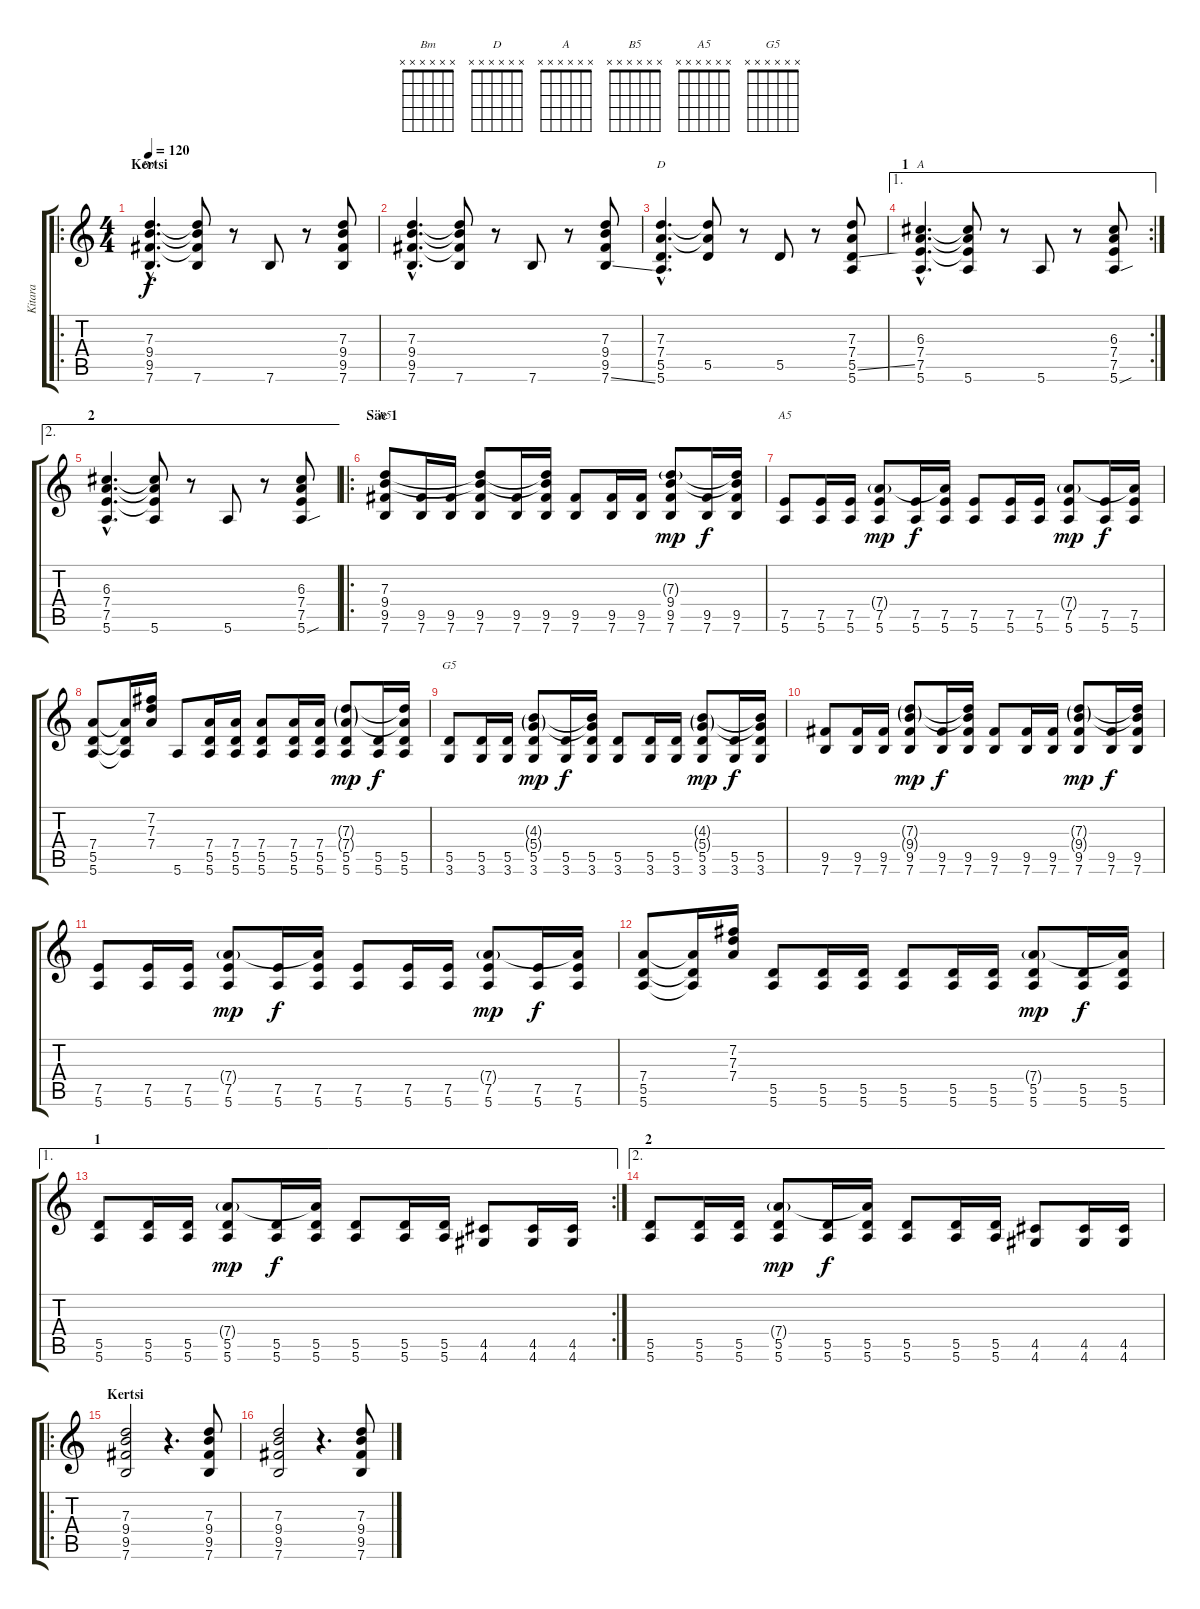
\track ("Kitara" "Kitara") {instrument overdrivenguitar}
\staff {score tabs}
\tuning (E4 B3 G3 D3 A2 E2) {hide}
\chord ("Bm" x x x x x x)
\chord ("D" x x x x x x)
\chord ("A" x x x x x x)
\chord ("B5" x x x x x x)
\chord ("A5" x x x x x x)
\chord ("G5" x x x x x x)
\ro
\ts (4 4)
\section ("" "Kertsi")
\tempo 120
\clef g2
\ks c
(7.3{hac} 9.4{hac} 9.5{hac} 7.6{hac}).4{d ch "Bm" dy f} (7.3{t} 9.4{t} 9.5{t} 7.6).8 r.8 7.6.8 r.8 (7.3 9.4 9.5 7.6).8 |
(7.3{hac} 9.4{hac} 9.5{hac} 7.6{hac}).4{d} (7.3{t} 9.4{t} 9.5{t} 7.6).8 r.8 7.6.8 r.8 (7.3 9.4 9.5 7.6{ss}).8 |
(7.3{hac} 7.4{hac} 5.5{hac} 5.6{hac}).4{d ch "D"} (7.3{t} 7.4{t} 5.5).8 r.8 5.5.8 r.8 (7.3 7.4 5.5{ss} 5.6).8 |
\ae 1
\rc 2
\section ("" "1")
(6.3{hac} 7.4{hac} 7.5{hac} 5.6{hac}).4{d ch "A"} (6.3{t} 7.4{t} 7.5{t} 5.6).8 r.8 5.6.8 r.8 (6.3 7.4 7.5 5.6{sou}).8 |
\ae 2
\section ("" "2")
(6.3{hac} 7.4{hac} 7.5{hac} 5.6{hac}).4{d} (6.3{t} 7.4{t} 7.5{t} 5.6).8 r.8 5.6.8 r.8 (6.3 7.4 7.5 5.6{sou}).8 |
\ro
\section ("" "Säe 1")
(7.3 9.4 9.5 7.6).8{ch "B5"} (9.5 7.6).16 (9.5 7.6).16 (7.3{t} 9.4{t} 9.5 7.6).8 (9.5 7.6).16 (7.3{t} 9.4{t} 9.5 7.6).16 (9.5 7.6).8 (9.5 7.6).16 (9.5 7.6).16 (7.3{g} 9.4 9.5 7.6).8{dy mp} (9.5 7.6).16{dy f} (7.3{t} 9.4{t} 9.5 7.6).16 |
(7.5 5.6).8{ch "A5"} (7.5 5.6).16 (7.5 5.6).16 (7.4{g} 7.5 5.6).8{dy mp} (7.5 5.6).16{dy f} (7.4{t} 7.5 5.6).16 (7.5 5.6).8 (7.5 5.6).16 (7.5 5.6).16 (7.4{g} 7.5 5.6).8{dy mp} (7.5 5.6).16{dy f} (7.4{t} 7.5 5.6).16 |
(7.4 5.5 5.6).8 (7.4{t} 5.5{t} 5.6{t}).16 (7.2 7.3 7.4).16 5.6.8 (7.4 5.5 5.6).16 (7.4 5.5 5.6).16 (7.4 5.5 5.6).8 (7.4 5.5 5.6).16 (7.4 5.5 5.6).16 (7.3{g} 7.4{g} 5.5 5.6).8{dy mp} (5.5 5.6).16{dy f} (7.3{t} 7.4{t} 5.5 5.6).16 |
(5.5 3.6).8{ch "G5"} (5.5 3.6).16 (5.5 3.6).16 (4.3{g} 5.4{g} 5.5 3.6).8{dy mp} (5.5 3.6).16{dy f} (4.3{t} 5.4{t} 5.5 3.6).16 (5.5 3.6).8 (5.5 3.6).16 (5.5 3.6).16 (4.3{g} 5.4{g} 5.5 3.6).8{dy mp} (5.5 3.6).16{dy f} (4.3{t} 5.4{t} 5.5 3.6).16 |
(9.5 7.6).8 (9.5 7.6).16 (9.5 7.6).16 (7.3{g} 9.4{g} 9.5 7.6).8{dy mp} (9.5 7.6).16{dy f} (7.3{t} 9.4{t} 9.5 7.6).16 (9.5 7.6).8 (9.5 7.6).16 (9.5 7.6).16 (7.3{g} 9.4{g} 9.5 7.6).8{dy mp} (9.5 7.6).16{dy f} (7.3{t} 9.4{t} 9.5 7.6).16 |
(7.5 5.6).8 (7.5 5.6).16 (7.5 5.6).16 (7.4{g} 7.5 5.6).8{dy mp} (7.5 5.6).16{dy f} (7.4{t} 7.5 5.6).16 (7.5 5.6).8 (7.5 5.6).16 (7.5 5.6).16 (7.4{g} 7.5 5.6).8{dy mp} (7.5 5.6).16{dy f} (7.4{t} 7.5 5.6).16 |
(7.4 5.5 5.6).8 (7.4{t} 5.5{t} 5.6{t}).16 (7.2 7.3 7.4).16 (5.5 5.6).8 (5.5 5.6).16 (5.5 5.6).16 (5.5 5.6).8 (5.5 5.6).16 (5.5 5.6).16 (7.4{g} 5.5 5.6).8{dy mp} (5.5 5.6).16{dy f} (7.4{t} 5.5 5.6).16 |
\ae 1
\rc 2
\section ("" "1")
(5.5 5.6).8 (5.5 5.6).16 (5.5 5.6).16 (7.4{g} 5.5 5.6).8{dy mp} (5.5 5.6).16{dy f} (7.4{t} 5.5 5.6).16 (5.5 5.6).8 (5.5 5.6).16 (5.5 5.6).16 (4.5 4.6).8 (4.5 4.6).16 (4.5 4.6).16 |
\ae 2
\section ("" "2")
(5.5 5.6).8 (5.5 5.6).16 (5.5 5.6).16 (7.4{g} 5.5 5.6).8{dy mp} (5.5 5.6).16{dy f} (7.4{t} 5.5 5.6).16 (5.5 5.6).8 (5.5 5.6).16 (5.5 5.6).16 (4.5 4.6).8 (4.5 4.6).16 (4.5 4.6).16 |
\ro
\section ("" "Kertsi")
(7.3 9.4 9.5 7.6).2 r.4{d} (7.3 9.4 9.5 7.6).8 |
(7.3 9.4 9.5 7.6).2 r.4{d} (7.3 9.4 9.5 7.6{ss}).8
